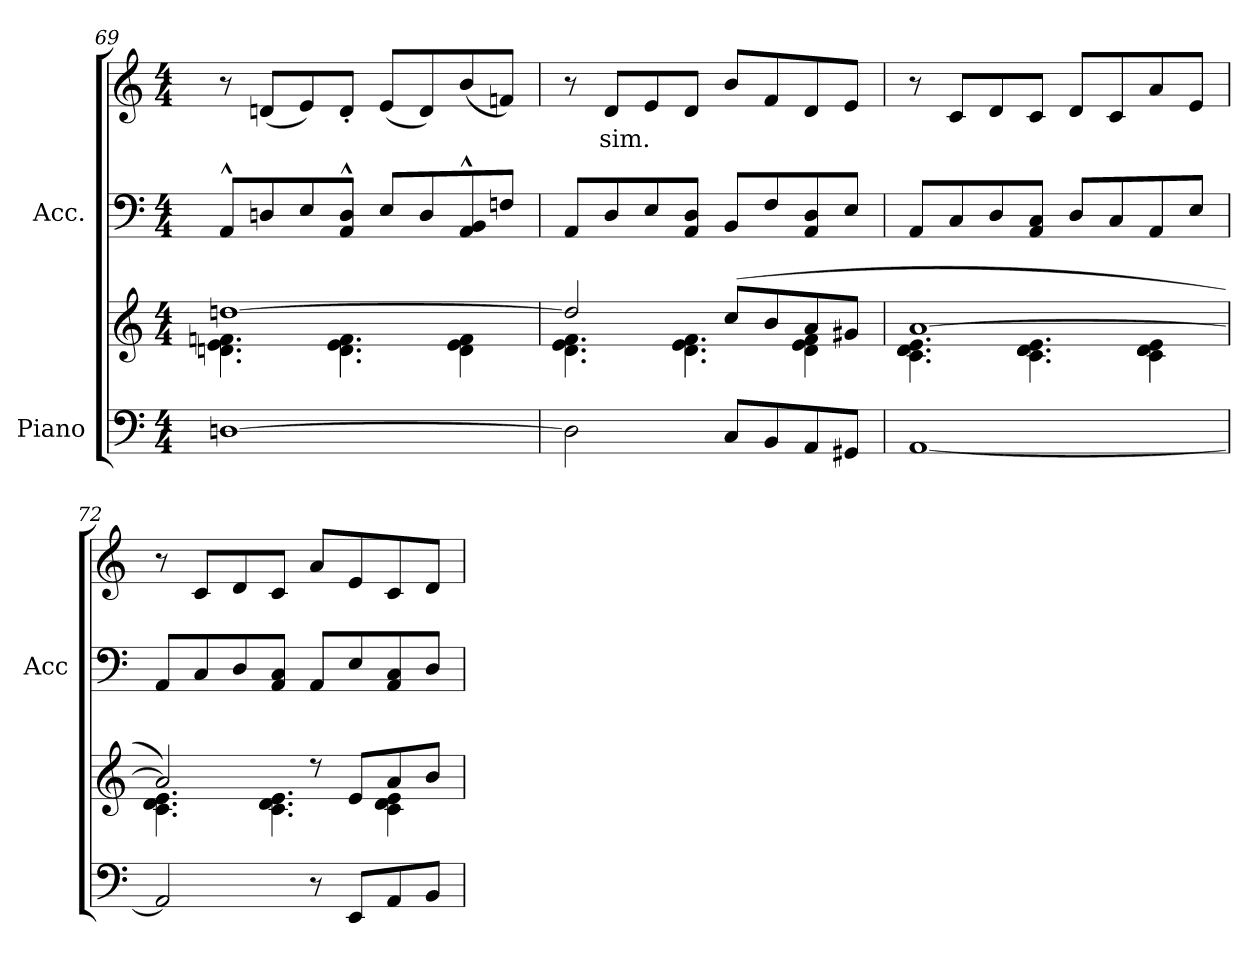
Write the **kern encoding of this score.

**kern	**kern	**kern	**kern	**text
*part2	*part2	*part1	*part1	*part1
*staff4	*staff3	*staff2	*staff1	*staff1
*I"Piano	*	*I"Acc.	*	*
*	*	*I'Acc	*	*
*clefF4	*clefG2	*clefF4	*clefG2	*
*k[]	*k[]	*k[]	*k[]	*
*M4/4	*M4/4	*M4/4	*M4/4	*
=69	=69	=69	=69	=69
*	*^	*	*	*
[1Dn	[1ddni	4.dn\ 4.e\ 4.fn\	8AA^^/L	8r	.
.	.	.	8Dn/	(<8dn/L	.
.	.	.	8E/	8e/)	.
.	.	4.d\ 4.e\ 4.f\	8AA/^^ 8D/^^J	8d'/J	.
.	.	.	8E/L	(<8e/L	.
.	.	.	8D/	8d/)	.
.	.	4d\ 4e\ 4f\	8AA/^^ 8BB/^^	(<8b/	.
.	.	.	8Fn/J	8fn/J)	.
!!LO:LB:g=z
=70	=70	=70	=70	=70	=70
2D\]	2dd/]	4.d\ 4.e\ 4.f\	8AA/L	8r	.
!	!	!	!	!	!LO:LY:b
.	.	.	8D/	8d/L	sim.
.	.	.	8E/	8e/	.
.	.	4.d\ 4.e\ 4.f\	8AA/ 8D/J	8d/J	.
8C/L	(>8cc/L	.	8BB/L	8b/L	.
8BB/	8b/	.	8F/	8f/	.
8AA/	8a/	4d\ 4e\ 4f\	8AA/ 8D/	8d/	.
8GG#X/J	8g#X/J	.	8E/J	8e/J	.
=71	=71	=71	=71	=71	=71
[1AA	[1a	4.c\ 4.d\ 4.e\	8AA/L	8r	.
.	.	.	8C/	8c/L	.
.	.	.	8D/	8d/	.
.	.	4.c\ 4.d\ 4.e\	8AA/ 8C/J	8c/J	.
.	.	.	8D/L	8d/L	.
.	.	.	8C/	8c/	.
.	.	4c\ 4d\ 4e\	8AA/	8a/	.
.	.	.	8E/J	8e/J	.
=72	=72	=72	=72	=72	=72
2AA/]	2a/])	4.c\ 4.d\ 4.e\	8AA/L	8r	.
.	.	.	8C/	8c/L	.
.	.	.	8D/	8d/	.
.	.	4.c\ 4.d\ 4.e\	8AA/ 8C/J	8c/J	.
8r	8r	.	8AA/L	8a/L	.
8EE/L	8e/L	.	8E/	8e/	.
8AA/	8a/	4c\ 4d\ 4e\	8AA/ 8C/	8c/	.
8BB/J	8b/J	.	8D/J	8d/J	.
*	*v	*v	*	*	*
=	=	=	=	=
*-	*-	*-	*-	*-
